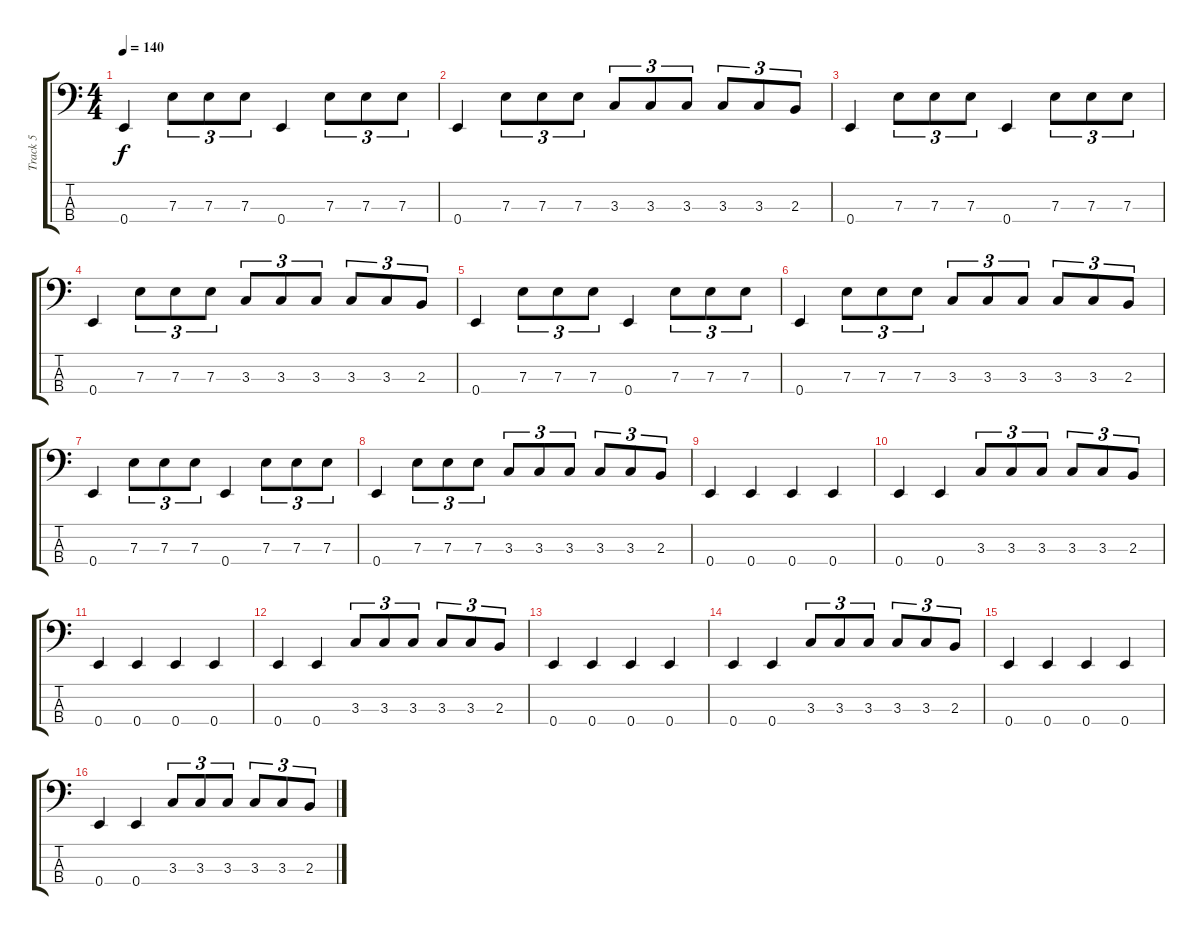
\track ("Track 5" "Track 5") {instrument electricbasspick}
\staff {score tabs}
\tuning (G2 D2 A1 E1) {hide}
\ts (4 4)
\tempo 140
\clef f4
\ks c
0.4.4{dy f} 7.3.8{tu (3 2)} 7.3.8{tu (3 2)} 7.3.8{tu (3 2)} 0.4.4 7.3.8{tu (3 2)} 7.3.8{tu (3 2)} 7.3.8{tu (3 2)} |
0.4.4 7.3.8{tu (3 2)} 7.3.8{tu (3 2)} 7.3.8{tu (3 2)} 3.3.8{tu (3 2)} 3.3.8{tu (3 2)} 3.3.8{tu (3 2)} 3.3.8{tu (3 2)} 3.3.8{tu (3 2)} 2.3.8{tu (3 2)} |
0.4.4 7.3.8{tu (3 2)} 7.3.8{tu (3 2)} 7.3.8{tu (3 2)} 0.4.4 7.3.8{tu (3 2)} 7.3.8{tu (3 2)} 7.3.8{tu (3 2)} |
0.4.4 7.3.8{tu (3 2)} 7.3.8{tu (3 2)} 7.3.8{tu (3 2)} 3.3.8{tu (3 2)} 3.3.8{tu (3 2)} 3.3.8{tu (3 2)} 3.3.8{tu (3 2)} 3.3.8{tu (3 2)} 2.3.8{tu (3 2)} |
0.4.4 7.3.8{tu (3 2)} 7.3.8{tu (3 2)} 7.3.8{tu (3 2)} 0.4.4 7.3.8{tu (3 2)} 7.3.8{tu (3 2)} 7.3.8{tu (3 2)} |
0.4.4 7.3.8{tu (3 2)} 7.3.8{tu (3 2)} 7.3.8{tu (3 2)} 3.3.8{tu (3 2)} 3.3.8{tu (3 2)} 3.3.8{tu (3 2)} 3.3.8{tu (3 2)} 3.3.8{tu (3 2)} 2.3.8{tu (3 2)} |
0.4.4 7.3.8{tu (3 2)} 7.3.8{tu (3 2)} 7.3.8{tu (3 2)} 0.4.4 7.3.8{tu (3 2)} 7.3.8{tu (3 2)} 7.3.8{tu (3 2)} |
0.4.4 7.3.8{tu (3 2)} 7.3.8{tu (3 2)} 7.3.8{tu (3 2)} 3.3.8{tu (3 2)} 3.3.8{tu (3 2)} 3.3.8{tu (3 2)} 3.3.8{tu (3 2)} 3.3.8{tu (3 2)} 2.3.8{tu (3 2)} |
0.4.4 0.4.4 0.4.4 0.4.4 |
0.4.4 0.4.4 3.3.8{tu (3 2)} 3.3.8{tu (3 2)} 3.3.8{tu (3 2)} 3.3.8{tu (3 2)} 3.3.8{tu (3 2)} 2.3.8{tu (3 2)} |
0.4.4 0.4.4 0.4.4 0.4.4 |
0.4.4 0.4.4 3.3.8{tu (3 2)} 3.3.8{tu (3 2)} 3.3.8{tu (3 2)} 3.3.8{tu (3 2)} 3.3.8{tu (3 2)} 2.3.8{tu (3 2)} |
0.4.4 0.4.4 0.4.4 0.4.4 |
0.4.4 0.4.4 3.3.8{tu (3 2)} 3.3.8{tu (3 2)} 3.3.8{tu (3 2)} 3.3.8{tu (3 2)} 3.3.8{tu (3 2)} 2.3.8{tu (3 2)} |
0.4.4 0.4.4 0.4.4 0.4.4 |
0.4.4 0.4.4 3.3.8{tu (3 2)} 3.3.8{tu (3 2)} 3.3.8{tu (3 2)} 3.3.8{tu (3 2)} 3.3.8{tu (3 2)} 2.3.8{tu (3 2)}
